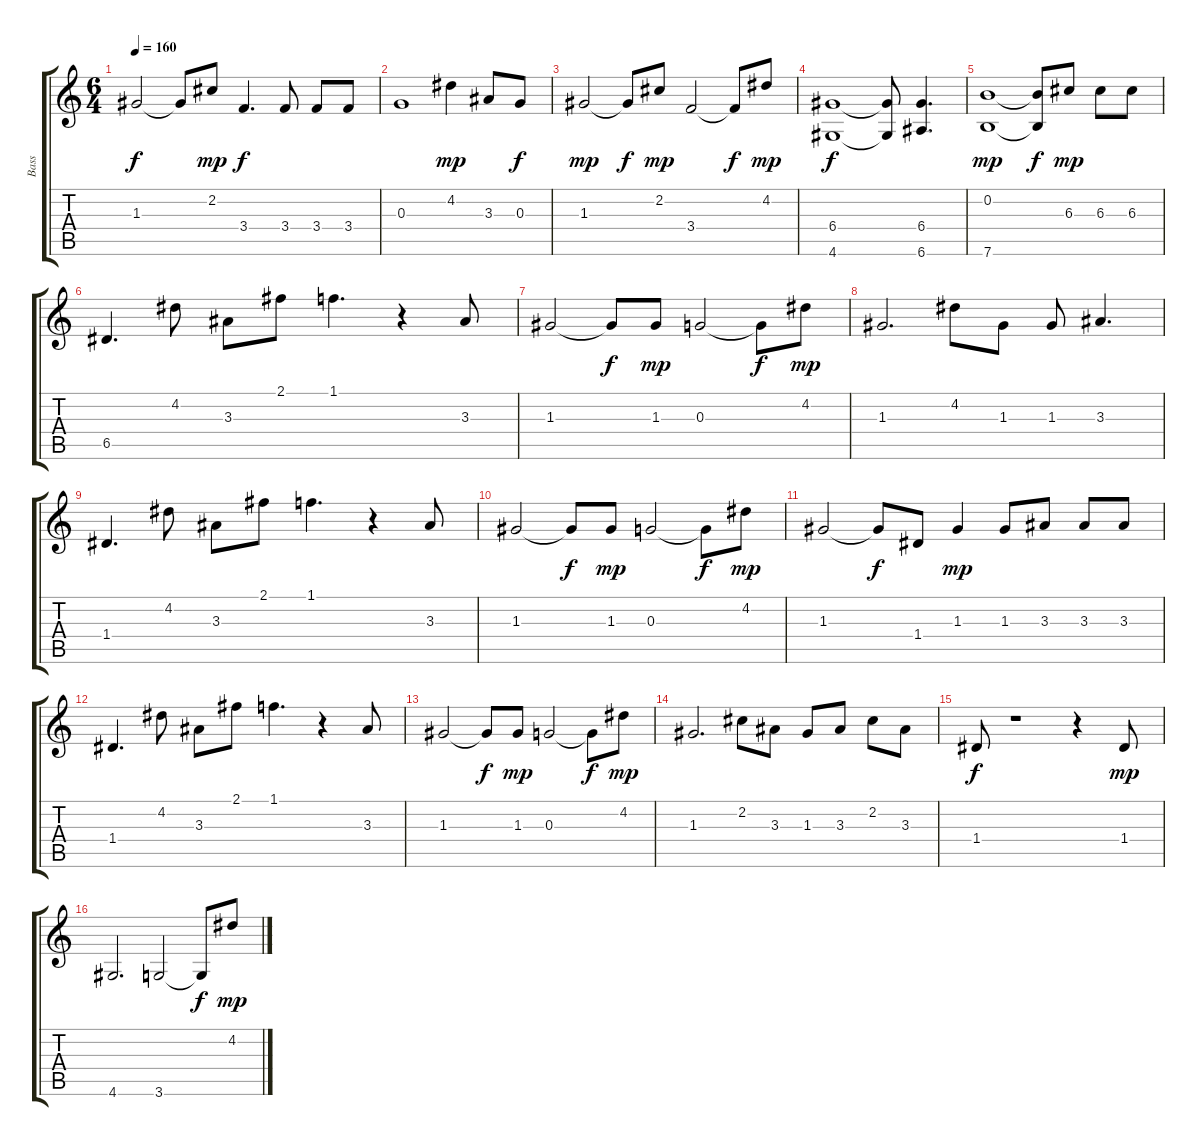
\track ("Bass" "Bass") {instrument fretlessbass}
\staff {score tabs}
\tuning (E4 B3 G3 D3 A2 E2) {hide}
\ts (6 4)
\tempo 160
\clef g2
\ks c
1.3.2{dy f} 1.3{t}.8 2.2.8{dy mp} 3.4.4{d dy f} 3.4.8 3.4.8 3.4.8 |
0.3.1 4.2.4{dy mp} 3.3.8 0.3.8{dy f} |
1.3.2{dy mp} 1.3{t}.8{dy f} 2.2.8{dy mp} 3.4.2 3.4{t}.8{dy f} 4.2.8{dy mp} |
(6.4 4.6).1{dy f} (6.4{t} 4.6{t}).8 (6.4 6.6).4{d} |
(0.2 7.6).1{dy mp} (0.2{t} 7.6{t}).8{dy f} 6.3.8{dy mp} 6.3.8 6.3.8 |
6.5.4{d} 4.2.8 3.3.8 2.1.8 1.1.4{d} r.4 3.3.8 |
1.3.2 1.3{t}.8{dy f} 1.3.8{dy mp} 0.3.2 0.3{t}.8{dy f} 4.2.8{dy mp} |
1.3.2{d} 4.2.8 1.3.8 1.3.8 3.3.4{d} |
1.4.4{d} 4.2.8 3.3.8 2.1.8 1.1.4{d} r.4 3.3.8 |
1.3.2 1.3{t}.8{dy f} 1.3.8{dy mp} 0.3.2 0.3{t}.8{dy f} 4.2.8{dy mp} |
1.3.2 1.3{t}.8{dy f} 1.4.8 1.3.4{dy mp} 1.3.8 3.3.8 3.3.8 3.3.8 |
1.4.4{d} 4.2.8 3.3.8 2.1.8 1.1.4{d} r.4 3.3.8 |
1.3.2 1.3{t}.8{dy f} 1.3.8{dy mp} 0.3.2 0.3{t}.8{dy f} 4.2.8{dy mp} |
1.3.2{d} 2.2.8 3.3.8 1.3.8 3.3.8 2.2.8 3.3.8 |
1.4.8{dy f} r.1 r.4 1.4.8{dy mp} |
4.6.2{d} 3.6.2 3.6{t}.8{dy f} 4.2.8{dy mp}
